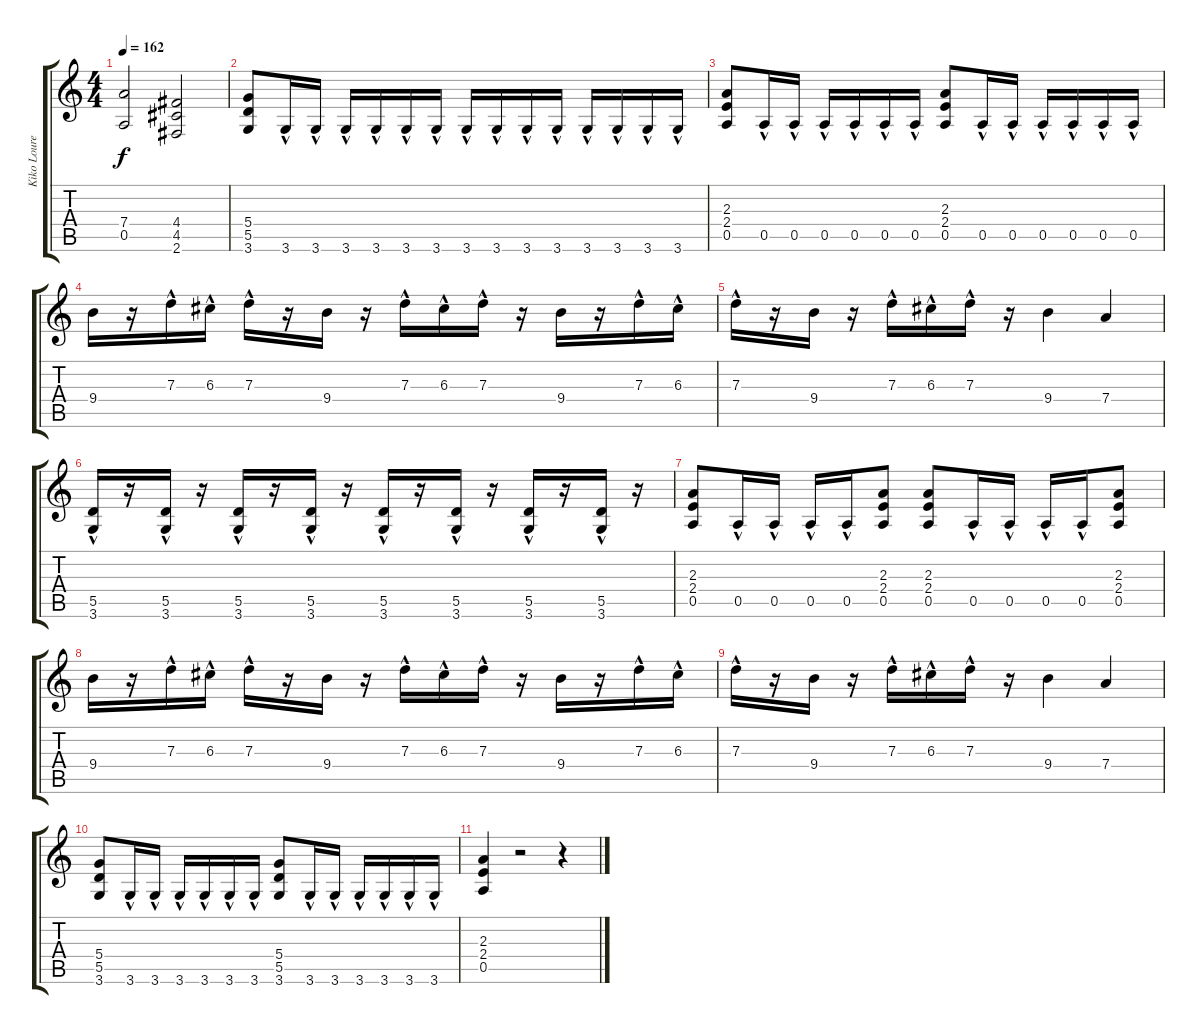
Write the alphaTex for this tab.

\track ("Kiko Loureiro" "Kiko Loure") {instrument overdrivenguitar}
\staff {score tabs}
\tuning (E4 B3 G3 D3 A2 E2) {hide}
\ts (4 4)
\tempo 162
\clef g2
\ks c
(7.4 0.5).2{dy f} (4.4 4.5 2.6).2 |
(5.4 5.5 3.6).8 3.6{hac}.16 3.6{hac}.16 3.6{hac}.16 3.6{hac}.16 3.6{hac}.16 3.6{hac}.16 3.6{hac}.16 3.6{hac}.16 3.6{hac}.16 3.6{hac}.16 3.6{hac}.16 3.6{hac}.16 3.6{hac}.16 3.6{hac}.16 |
(2.3 2.4 0.5).8 0.5{hac}.16 0.5{hac}.16 0.5{hac}.16 0.5{hac}.16 0.5{hac}.16 0.5{hac}.16 (2.3 2.4 0.5).8 0.5{hac}.16 0.5{hac}.16 0.5{hac}.16 0.5{hac}.16 0.5{hac}.16 0.5{hac}.16 |
9.4.16 r.16 7.3{hac}.16 6.3{hac}.16 7.3{hac}.16 r.16 9.4.16 r.16 7.3{hac}.16 6.3{hac}.16 7.3{hac}.16 r.16 9.4.16 r.16 7.3{hac}.16 6.3{hac}.16 |
7.3{hac}.16 r.16 9.4.16 r.16 7.3{hac}.16 6.3{hac}.16 7.3{hac}.16 r.16 9.4.4 7.4.4 |
(5.5{hac} 3.6{hac}).16 r.16 (5.5{hac} 3.6{hac}).16 r.16 (5.5{hac} 3.6{hac}).16 r.16 (5.5{hac} 3.6{hac}).16 r.16 (5.5{hac} 3.6{hac}).16 r.16 (5.5{hac} 3.6{hac}).16 r.16 (5.5{hac} 3.6{hac}).16 r.16 (5.5{hac} 3.6{hac}).16 r.16 |
(2.3 2.4 0.5).8 0.5{hac}.16 0.5{hac}.16 0.5{hac}.16 0.5{hac}.16 (2.3 2.4 0.5).8 (2.3 2.4 0.5).8 0.5{hac}.16 0.5{hac}.16 0.5{hac}.16 0.5{hac}.16 (2.3 2.4 0.5).8 |
9.4.16 r.16 7.3{hac}.16 6.3{hac}.16 7.3{hac}.16 r.16 9.4.16 r.16 7.3{hac}.16 6.3{hac}.16 7.3{hac}.16 r.16 9.4.16 r.16 7.3{hac}.16 6.3{hac}.16 |
7.3{hac}.16 r.16 9.4.16 r.16 7.3{hac}.16 6.3{hac}.16 7.3{hac}.16 r.16 9.4.4 7.4.4 |
(5.4 5.5 3.6).8 3.6{hac}.16 3.6{hac}.16 3.6{hac}.16 3.6{hac}.16 3.6{hac}.16 3.6{hac}.16 (5.4 5.5 3.6).8 3.6{hac}.16 3.6{hac}.16 3.6{hac}.16 3.6{hac}.16 3.6{hac}.16 3.6{hac}.16 |
(2.3 2.4 0.5).4 r.2 r.4
